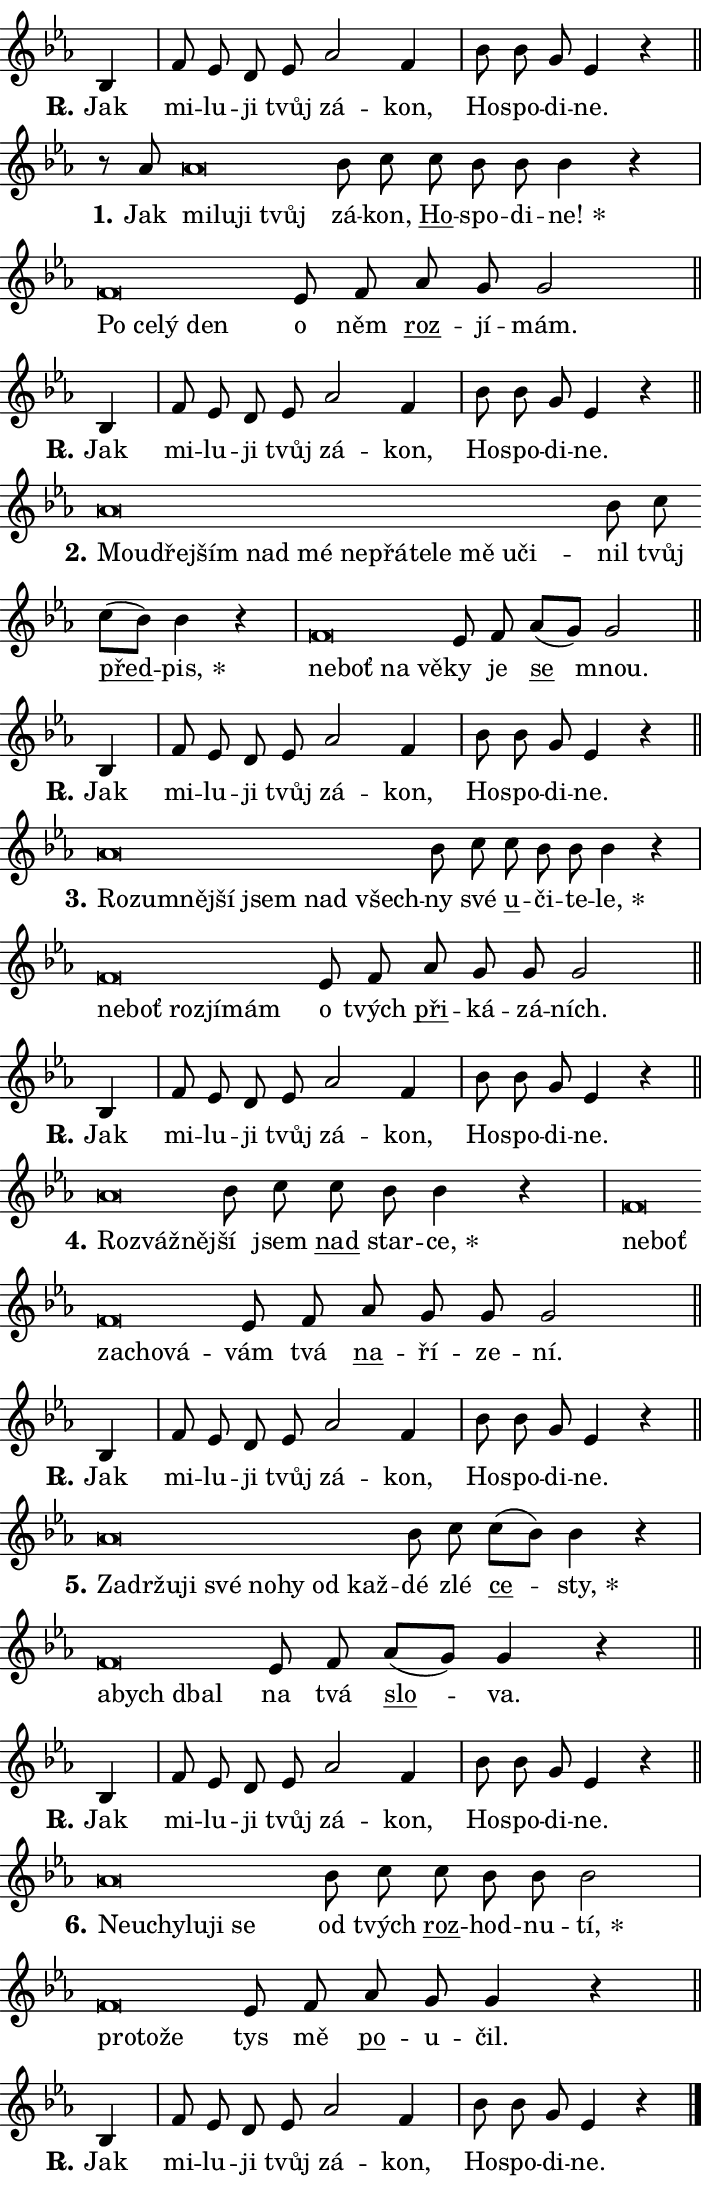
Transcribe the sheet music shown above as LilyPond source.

\version "2.24.0"
\header { tagline = "" }
\paper {
  indent = 0\cm
  top-margin = 0\cm
  right-margin = 0.13\cm % to fit lyric hyphens
  bottom-margin = 0\cm
  left-margin = 0\cm
  paper-width = 12\cm
  page-breaking = #ly:one-page-breaking
  system-system-spacing.basic-distance = #11
  score-system-spacing.basic-distance = #11
  ragged-last = ##f
}


%% Author: Thomas Morley
%% https://lists.gnu.org/archive/html/lilypond-user/2020-05/msg00002.html
#(define (line-position grob)
"Returns position of @var[grob} in current system:
   @code{'start}, if at first time-step
   @code{'end}, if at last time-step
   @code{'middle} otherwise
"
  (let* ((col (ly:item-get-column grob))
         (ln (ly:grob-object col 'left-neighbor))
         (rn (ly:grob-object col 'right-neighbor))
         (col-to-check-left (if (ly:grob? ln) ln col))
         (col-to-check-right (if (ly:grob? rn) rn col))
         (break-dir-left
           (and
             (ly:grob-property col-to-check-left 'non-musical #f)
             (ly:item-break-dir col-to-check-left)))
         (break-dir-right
           (and
             (ly:grob-property col-to-check-right 'non-musical #f)
             (ly:item-break-dir col-to-check-right))))
        (cond ((eqv? 1 break-dir-left) 'start)
              ((eqv? -1 break-dir-right) 'end)
              (else 'middle))))

#(define (tranparent-at-line-position vctor)
  (lambda (grob)
  "Relying on @code{line-position} select the relevant enry from @var{vctor}.
Used to determine transparency,"
    (case (line-position grob)
      ((end) (not (vector-ref vctor 0)))
      ((middle) (not (vector-ref vctor 1)))
      ((start) (not (vector-ref vctor 2))))))

noteHeadBreakVisibility =
#(define-music-function (break-visibility)(vector?)
"Makes @code{NoteHead}s transparent relying on @var{break-visibility}"
#{
  \override NoteHead.transparent =
    #(tranparent-at-line-position break-visibility)
#})

#(define delete-ledgers-for-transparent-note-heads
  (lambda (grob)
    "Reads whether a @code{NoteHead} is transparent.
If so this @code{NoteHead} is removed from @code{'note-heads} from
@var{grob}, which is supposed to be @code{LedgerLineSpanner}.
As a result ledgers are not printed for this @code{NoteHead}"
    (let* ((nhds-array (ly:grob-object grob 'note-heads))
           (nhds-list
             (if (ly:grob-array? nhds-array)
                 (ly:grob-array->list nhds-array)
                 '()))
           ;; Relies on the transparent-property being done before
           ;; Staff.LedgerLineSpanner.after-line-breaking is executed.
           ;; This is fragile ...
           (to-keep
             (remove
               (lambda (nhd)
                 (ly:grob-property nhd 'transparent #f))
               nhds-list)))
      ;; TODO find a better method to iterate over grob-arrays, similiar
      ;; to filter/remove etc for lists
      ;; For now rebuilt from scratch
      (set! (ly:grob-object grob 'note-heads)  '())
      (for-each
        (lambda (nhd)
          (ly:pointer-group-interface::add-grob grob 'note-heads nhd))
        to-keep))))

squashNotes = {
  \override NoteHead.X-extent = #'(-0.2 . 0.2)
  \override NoteHead.Y-extent = #'(-0.75 . 0)
  \override NoteHead.stencil =
    #(lambda (grob)
       (let ((pos (ly:grob-property grob 'staff-position)))
         (begin
           (if (< pos -7) (display "ERROR: Lower brevis then expected\n") (display ""))
           (if (<= pos -6) ly:text-interface::print ly:note-head::print))))
}
unSquashNotes = {
  \revert NoteHead.X-extent
  \revert NoteHead.Y-extent
  \revert NoteHead.stencil
}

hideNotes = \noteHeadBreakVisibility #begin-of-line-visible
unHideNotes = \noteHeadBreakVisibility #all-visible

% work-around for resetting accidentals
% https://lilypond.org/doc/v2.23/Documentation/notation/displaying-rhythms#unmetered-music
cadenzaMeasure = {
  \cadenzaOff
  \partial 1024 s1024
  \cadenzaOn
}

#(define-markup-command (accent layout props text) (markup?)
  "Underline accented syllable"
  (interpret-markup layout props
    #{\markup \override #'(offset . 4.3) \underline { #text }#}))

responsum = \markup \concat {
  "R" \hspace #-1.05 \path #0.1 #'((moveto 0 0.07) (lineto 0.9 0.8)) \hspace #0.05 "."
}

spaceSize = #0.6828661417322834 % exact space size for TeX Gyre Schola

\layout {
  \context {
    \Staff
    \remove "Time_signature_engraver"
    \override LedgerLineSpanner.after-line-breaking = #delete-ledgers-for-transparent-note-heads
  }
  \context {
    \Lyrics {
      \override LyricSpace.minimum-distance = \spaceSize
      \override LyricText.font-name = #"TeX Gyre Schola"
      \override LyricText.font-size = 1
      \override StanzaNumber.font-name = #"TeX Gyre Schola Bold"
      \override StanzaNumber.font-size = 1
    }
  }
  \context {
    \Score 
    \override NoteHead.text =
      #(lambda (grob) 
        (let ((pos (ly:grob-property grob 'staff-position)))
          #{\markup {
            \combine
              \halign #-0.55 \raise #(if (= pos -6) 0 0.5) \override #'(thickness . 2) \draw-line #'(3.2 . 0)
              \musicglyph "noteheads.sM1"
          }#}))
  }
}

% magnetic-lyrics.ily
%
%   written by
%     Jean Abou Samra <jean@abou-samra.fr>
%     Werner Lemberg <wl@gnu.org>
%
%   adapted by
%     Jiri Hon <jiri.hon@gmail.com>
%
% Version 2022-Apr-15

% https://www.mail-archive.com/lilypond-user@gnu.org/msg149350.html

#(define (Left_hyphen_pointer_engraver context)
   "Collect syllable-hyphen-syllable occurrences in lyrics and store
them in properties.  This engraver only looks to the left.  For
example, if the lyrics input is @code{foo -- bar}, it does the
following.

@itemize @bullet
@item
Set the @code{text} property of the @code{LyricHyphen} grob between
@q{foo} and @q{bar} to @code{foo}.

@item
Set the @code{left-hyphen} property of the @code{LyricText} grob with
text @q{foo} to the @code{LyricHyphen} grob between @q{foo} and
@q{bar}.
@end itemize

Use this auxiliary engraver in combination with the
@code{lyric-@/text::@/apply-@/magnetic-@/offset!} hook."
   (let ((hyphen #f)
         (text #f))
     (make-engraver
      (acknowledgers
       ((lyric-syllable-interface engraver grob source-engraver)
        (set! text grob)))
      (end-acknowledgers
       ((lyric-hyphen-interface engraver grob source-engraver)
        ;(when (not (grob::has-interface grob 'lyric-space-interface))
          (set! hyphen grob)));)
      ((stop-translation-timestep engraver)
       (when (and text hyphen)
         (ly:grob-set-object! text 'left-hyphen hyphen))
       (set! text #f)
       (set! hyphen #f)))))

#(define (lyric-text::apply-magnetic-offset! grob)
   "If the space between two syllables is less than the value in
property @code{LyricText@/.details@/.squash-threshold}, move the right
syllable to the left so that it gets concatenated with the left
syllable.

Use this function as a hook for
@code{LyricText@/.after-@/line-@/breaking} if the
@code{Left_@/hyphen_@/pointer_@/engraver} is active."
   (let ((hyphen (ly:grob-object grob 'left-hyphen #f)))
     (when hyphen
       (let ((left-text (ly:spanner-bound hyphen LEFT)))
         (when (grob::has-interface left-text 'lyric-syllable-interface)
           (let* ((common (ly:grob-common-refpoint grob left-text X))
                  (this-x-ext (ly:grob-extent grob common X))
                  (left-x-ext
                   (begin
                     ;; Trigger magnetism for left-text.
                     (ly:grob-property left-text 'after-line-breaking)
                     (ly:grob-extent left-text common X)))
                  ;; `delta` is the gap width between two syllables.
                  (delta (- (interval-start this-x-ext)
                            (interval-end left-x-ext)))
                  (details (ly:grob-property grob 'details))
                  (threshold (assoc-get 'squash-threshold details 0.2)))
             (when (< delta threshold)
               (let* (;; We have to manipulate the input text so that
                      ;; ligatures crossing syllable boundaries are not
                      ;; disabled.  For languages based on the Latin
                      ;; script this is essentially a beautification.
                      ;; However, for non-Western scripts it can be a
                      ;; necessity.
                      (lt (ly:grob-property left-text 'text))
                      (rt (ly:grob-property grob 'text))
                      (is-space (grob::has-interface hyphen 'lyric-space-interface))
                      (space (if is-space " " ""))
                      (extra-delta (if is-space spaceSize 0))
                      ;; Append new syllable.
                      (ltrt-space (if (and (string? lt) (string? rt))
                                (string-append lt space rt)
                                (make-concat-markup (list lt space rt))))
                      ;; Right-align `ltrt` to the right side.
                      (ltrt-space-markup (grob-interpret-markup
                               grob
                               (make-translate-markup
                                (cons (interval-length this-x-ext) 0)
                                (make-right-align-markup ltrt-space)))))
                 (begin
                   ;; Don't print `left-text`.
                   (ly:grob-set-property! left-text 'stencil #f)
                   ;; Set text and stencil (which holds all collected
                   ;; syllables so far) and shift it to the left.
                   (ly:grob-set-property! grob 'text ltrt-space)
                   (ly:grob-set-property! grob 'stencil ltrt-space-markup)
                   (ly:grob-translate-axis! grob (- (- delta extra-delta)) X))))))))))


#(define (lyric-hyphen::displace-bounds-first grob)
   ;; Make very sure this callback isn't triggered too early.
   (let ((left (ly:spanner-bound grob LEFT))
         (right (ly:spanner-bound grob RIGHT)))
     (ly:grob-property left 'after-line-breaking)
     (ly:grob-property right 'after-line-breaking)
     (ly:lyric-hyphen::print grob)))

squashThreshold = #0.4

\layout {
  \context {
    \Lyrics
    \consists #Left_hyphen_pointer_engraver
    \override LyricText.after-line-breaking =
      #lyric-text::apply-magnetic-offset!
    \override LyricHyphen.stencil = #lyric-hyphen::displace-bounds-first
    \override LyricText.details.squash-threshold = \squashThreshold
    \override LyricHyphen.minimum-distance = 0
    \override LyricHyphen.minimum-length = \squashThreshold
  }
}

squashText = \override LyricText.details.squash-threshold = 9999
unSquashText = \override LyricText.details.squash-threshold = \squashThreshold

leftText = \override LyricText.self-alignment-X = #LEFT
unLeftText = \revert LyricText.self-alignment-X

starOffset = #(lambda (grob) 
                (let ((x_offset (ly:self-alignment-interface::aligned-on-x-parent grob)))
                  (if (= x_offset 0) 0 (+ x_offset 1.2))))

star = #(define-music-function (syllable)(string?)
"Append star separator at the end of a syllable"
#{
  \once \override LyricText.X-offset = #starOffset
  \lyricmode { \markup {
    #syllable
    \override #'((font-name . "TeX Gyre Schola Bold")) \hspace #0.2 \lower #0.65 \larger "*"
  } }
#})

starAccent = #(define-music-function (syllable)(string?)
"Append star separator at the end of a syllable and make accent"
#{
  \once \override LyricText.X-offset = #starOffset
  \lyricmode { \markup {
    \accent #syllable
    \override #'((font-name . "TeX Gyre Schola Bold")) \hspace #0.2 \lower #0.65 \larger "*"
  } }
#})

breath = #(define-music-function (syllable)(string?)
"Append breathing indicator at the end of a syllable"
#{
  \lyricmode { \markup { #syllable "+" } }
#})

optionalBreath = #(define-music-function (syllable)(string?)
"Append optional breathing indicator at the end of a syllable"
#{
  \lyricmode { \markup { #syllable "(+)" } }
#})


\score {
    <<
        \new Voice = "melody" { \cadenzaOn \key es \major \relative { bes4 \cadenzaMeasure \bar "|" f'8 es d es as2 f4 \cadenzaMeasure \bar "|" bes8 bes g es4 r \cadenzaMeasure \bar "||" \break } }
        \new Lyrics \lyricsto "melody" { \lyricmode { \set stanza = \responsum
Jak mi -- lu -- ji tvůj zá -- kon, Ho -- spo -- di -- ne. } }
    >>
    \layout {}
}

\score {
    <<
        \new Voice = "melody" { \cadenzaOn \key es \major \relative { r8 as'8 \squashNotes as\breve*1/16 \hideNotes \breve*1/16 \bar "" \breve*1/16 \breve*1/16 \bar "" \unHideNotes \unSquashNotes bes8 c \bar "" c bes bes bes4 r \cadenzaMeasure \bar "|" \squashNotes f\breve*1/16 \hideNotes \breve*1/16 \bar "" \breve*1/16 \breve*1/16 \bar "" \unHideNotes \unSquashNotes es8 f \bar "" as g g2 \cadenzaMeasure \bar "||" \break } }
        \new Lyrics \lyricsto "melody" { \lyricmode { \set stanza = "1."
Jak \leftText mi -- \squashText lu -- ji tvůj \unLeftText \unSquashText zá -- kon, \markup \accent Ho -- spo -- di -- \star ne! \leftText Po \squashText ce -- lý den \unLeftText \unSquashText o něm \markup \accent roz -- jí -- mám. } }
    >>
    \layout {}
}

\score {
    <<
        \new Voice = "melody" { \cadenzaOn \key es \major \relative { bes4 \cadenzaMeasure \bar "|" f'8 es d es as2 f4 \cadenzaMeasure \bar "|" bes8 bes g es4 r \cadenzaMeasure \bar "||" \break } }
        \new Lyrics \lyricsto "melody" { \lyricmode { \set stanza = \responsum
Jak mi -- lu -- ji tvůj zá -- kon, Ho -- spo -- di -- ne. } }
    >>
    \layout {}
}

\score {
    <<
        \new Voice = "melody" { \cadenzaOn \key es \major \relative { \squashNotes as'\breve*1/16 \hideNotes \breve*1/16 \bar "" \breve*1/16 \bar "" \breve*1/16 \bar "" \breve*1/16 \bar "" \breve*1/16 \bar "" \breve*1/16 \bar "" \breve*1/16 \bar "" \breve*1/16 \bar "" \breve*1/16 \bar "" \breve*1/16 \breve*1/16 \bar "" \unHideNotes \unSquashNotes bes8 c \bar "" c[( bes)] bes4 r \cadenzaMeasure \bar "|" \squashNotes f\breve*1/16 \hideNotes \breve*1/16 \bar "" \breve*1/16 \breve*1/16 \bar "" \unHideNotes \unSquashNotes es8 f \bar "" as[( g)] g2 \cadenzaMeasure \bar "||" \break } }
        \new Lyrics \lyricsto "melody" { \lyricmode { \set stanza = "2."
\leftText Mou -- \squashText dřej -- ším nad mé ne -- přá -- te -- le mě u -- či -- \unLeftText \unSquashText nil tvůj \markup \accent před -- \star pis, \leftText ne -- \squashText boť na vě -- \unLeftText \unSquashText ky je \markup \accent se mnou. } }
    >>
    \layout {}
}

\score {
    <<
        \new Voice = "melody" { \cadenzaOn \key es \major \relative { bes4 \cadenzaMeasure \bar "|" f'8 es d es as2 f4 \cadenzaMeasure \bar "|" bes8 bes g es4 r \cadenzaMeasure \bar "||" \break } }
        \new Lyrics \lyricsto "melody" { \lyricmode { \set stanza = \responsum
Jak mi -- lu -- ji tvůj zá -- kon, Ho -- spo -- di -- ne. } }
    >>
    \layout {}
}

\score {
    <<
        \new Voice = "melody" { \cadenzaOn \key es \major \relative { \squashNotes as'\breve*1/16 \hideNotes \breve*1/16 \bar "" \breve*1/16 \bar "" \breve*1/16 \bar "" \breve*1/16 \bar "" \breve*1/16 \breve*1/16 \bar "" \unHideNotes \unSquashNotes bes8 c \bar "" c bes bes bes4 r \cadenzaMeasure \bar "|" \squashNotes f\breve*1/16 \hideNotes \breve*1/16 \bar "" \breve*1/16 \bar "" \breve*1/16 \breve*1/16 \bar "" \unHideNotes \unSquashNotes es8 f \bar "" as g g g2 \cadenzaMeasure \bar "||" \break } }
        \new Lyrics \lyricsto "melody" { \lyricmode { \set stanza = "3."
\leftText Ro -- \squashText zum -- něj -- ší jsem nad všech -- \unLeftText \unSquashText ny své \markup \accent u -- či -- te -- \star le, \leftText ne -- \squashText boť roz -- jí -- mám \unLeftText \unSquashText o tvých \markup \accent při -- ká -- zá -- ních. } }
    >>
    \layout {}
}

\score {
    <<
        \new Voice = "melody" { \cadenzaOn \key es \major \relative { bes4 \cadenzaMeasure \bar "|" f'8 es d es as2 f4 \cadenzaMeasure \bar "|" bes8 bes g es4 r \cadenzaMeasure \bar "||" \break } }
        \new Lyrics \lyricsto "melody" { \lyricmode { \set stanza = \responsum
Jak mi -- lu -- ji tvůj zá -- kon, Ho -- spo -- di -- ne. } }
    >>
    \layout {}
}

\score {
    <<
        \new Voice = "melody" { \cadenzaOn \key es \major \relative { \squashNotes as'\breve*1/16 \hideNotes \breve*1/16 \breve*1/16 \bar "" \unHideNotes \unSquashNotes bes8 c \bar "" c bes bes4 r \cadenzaMeasure \bar "|" \squashNotes f\breve*1/16 \hideNotes \breve*1/16 \bar "" \breve*1/16 \bar "" \breve*1/16 \breve*1/16 \bar "" \unHideNotes \unSquashNotes es8 f \bar "" as g g g2 \cadenzaMeasure \bar "||" \break } }
        \new Lyrics \lyricsto "melody" { \lyricmode { \set stanza = "4."
\leftText Roz -- \squashText váž -- něj -- \unLeftText \unSquashText ší jsem \markup \accent nad star -- \star ce, \leftText ne -- \squashText boť za -- cho -- vá -- \unLeftText \unSquashText vám tvá \markup \accent na -- ří -- ze -- ní. } }
    >>
    \layout {}
}

\score {
    <<
        \new Voice = "melody" { \cadenzaOn \key es \major \relative { bes4 \cadenzaMeasure \bar "|" f'8 es d es as2 f4 \cadenzaMeasure \bar "|" bes8 bes g es4 r \cadenzaMeasure \bar "||" \break } }
        \new Lyrics \lyricsto "melody" { \lyricmode { \set stanza = \responsum
Jak mi -- lu -- ji tvůj zá -- kon, Ho -- spo -- di -- ne. } }
    >>
    \layout {}
}

\score {
    <<
        \new Voice = "melody" { \cadenzaOn \key es \major \relative { \squashNotes as'\breve*1/16 \hideNotes \breve*1/16 \bar "" \breve*1/16 \bar "" \breve*1/16 \bar "" \breve*1/16 \bar "" \breve*1/16 \bar "" \breve*1/16 \bar "" \breve*1/16 \breve*1/16 \bar "" \unHideNotes \unSquashNotes bes8 c \bar "" c[( bes)] bes4 r \cadenzaMeasure \bar "|" \squashNotes f\breve*1/16 \hideNotes \breve*1/16 \breve*1/16 \bar "" \unHideNotes \unSquashNotes es8 f \bar "" as[( g)] g4 r \cadenzaMeasure \bar "||" \break } }
        \new Lyrics \lyricsto "melody" { \lyricmode { \set stanza = "5."
\leftText Za -- \squashText dr -- žu -- ji své no -- hy od kaž -- \unLeftText \unSquashText dé zlé \markup \accent ce -- \star sty, \leftText a -- \squashText bych dbal \unLeftText \unSquashText na tvá \markup \accent slo -- va. } }
    >>
    \layout {}
}

\score {
    <<
        \new Voice = "melody" { \cadenzaOn \key es \major \relative { bes4 \cadenzaMeasure \bar "|" f'8 es d es as2 f4 \cadenzaMeasure \bar "|" bes8 bes g es4 r \cadenzaMeasure \bar "||" \break } }
        \new Lyrics \lyricsto "melody" { \lyricmode { \set stanza = \responsum
Jak mi -- lu -- ji tvůj zá -- kon, Ho -- spo -- di -- ne. } }
    >>
    \layout {}
}

\score {
    <<
        \new Voice = "melody" { \cadenzaOn \key es \major \relative { \squashNotes as'\breve*1/16 \hideNotes \breve*1/16 \bar "" \breve*1/16 \bar "" \breve*1/16 \bar "" \breve*1/16 \breve*1/16 \bar "" \unHideNotes \unSquashNotes bes8 c \bar "" c bes bes bes2 \cadenzaMeasure \bar "|" \squashNotes f\breve*1/16 \hideNotes \breve*1/16 \breve*1/16 \bar "" \unHideNotes \unSquashNotes es8 f \bar "" as g g4 r \cadenzaMeasure \bar "||" \break } }
        \new Lyrics \lyricsto "melody" { \lyricmode { \set stanza = "6."
\leftText Ne -- \squashText u -- chy -- lu -- ji se \unLeftText \unSquashText od tvých \markup \accent roz -- hod -- nu -- \star tí, \leftText pro -- \squashText to -- že \unLeftText \unSquashText tys mě \markup \accent po -- u -- čil. } }
    >>
    \layout {}
}

\score {
    <<
        \new Voice = "melody" { \cadenzaOn \key es \major \relative { bes4 \cadenzaMeasure \bar "|" f'8 es d es as2 f4 \cadenzaMeasure \bar "|" bes8 bes g es4 r \cadenzaMeasure \bar "||" \break } \bar "|." }
        \new Lyrics \lyricsto "melody" { \lyricmode { \set stanza = \responsum
Jak mi -- lu -- ji tvůj zá -- kon, Ho -- spo -- di -- ne. } }
    >>
    \layout {}
}
